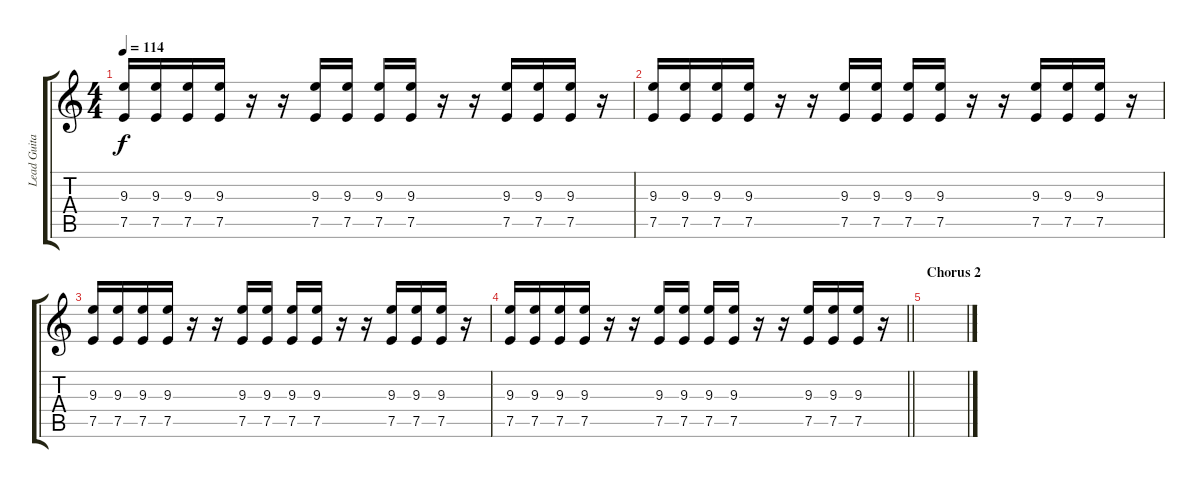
\track ("Lead Guitar" "Lead Guita") {instrument overdrivenguitar}
\staff {score tabs}
\tuning (E4 B3 G3 D3 A2 E2) {hide}
\ts (4 4)
\tempo 114
\clef g2
\ks c
(9.3 7.5).16{dy f} (9.3 7.5).16 (9.3 7.5).16 (9.3 7.5).16 r.16 r.16 (9.3 7.5).16 (9.3 7.5).16 (9.3 7.5).16 (9.3 7.5).16 r.16 r.16 (9.3 7.5).16 (9.3 7.5).16 (9.3 7.5).16 r.16 |
(9.3 7.5).16 (9.3 7.5).16 (9.3 7.5).16 (9.3 7.5).16 r.16 r.16 (9.3 7.5).16 (9.3 7.5).16 (9.3 7.5).16 (9.3 7.5).16 r.16 r.16 (9.3 7.5).16 (9.3 7.5).16 (9.3 7.5).16 r.16 |
(9.3 7.5).16 (9.3 7.5).16 (9.3 7.5).16 (9.3 7.5).16 r.16 r.16 (9.3 7.5).16 (9.3 7.5).16 (9.3 7.5).16 (9.3 7.5).16 r.16 r.16 (9.3 7.5).16 (9.3 7.5).16 (9.3 7.5).16 r.16 |
\barLineRight lightlight
(9.3 7.5).16 (9.3 7.5).16 (9.3 7.5).16 (9.3 7.5).16 r.16 r.16 (9.3 7.5).16 (9.3 7.5).16 (9.3 7.5).16 (9.3 7.5).16 r.16 r.16 (9.3 7.5).16 (9.3 7.5).16 (9.3 7.5).16 r.16 |
\section ("" "Chorus 2")
